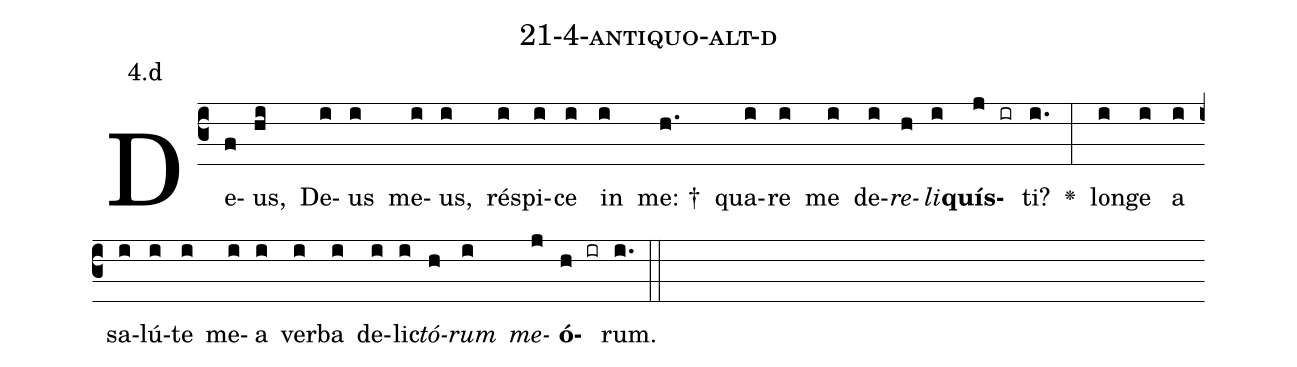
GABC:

name: 21-4-antiquo-alt-d;
annotation: 4.d;
%%
(c3)De(f)us,(hi) De(i)us(i) me(i)us,(i) ré(i)spi(i)ce(i) in(i) me: †(h.) qua(i)re(i) me(i) de(i)<i>re</i>(h)<i>li</i>(i)<b>quís</b>(j ir)ti?(i.) <v>\greheightstar</v>(:) lon(i)ge(i) a(i) sa(i)lú(i)te(i) me(i)a(i) ver(i)ba(i) de(i)lic(i)<i>tó</i>(h)<i>rum</i>(i) <i>me</i>(j)<b>ó</b>(h ir)rum.(i.) (::)


%E(i) u(h) o(i) u(j) a(h) e.(i.) (::)
